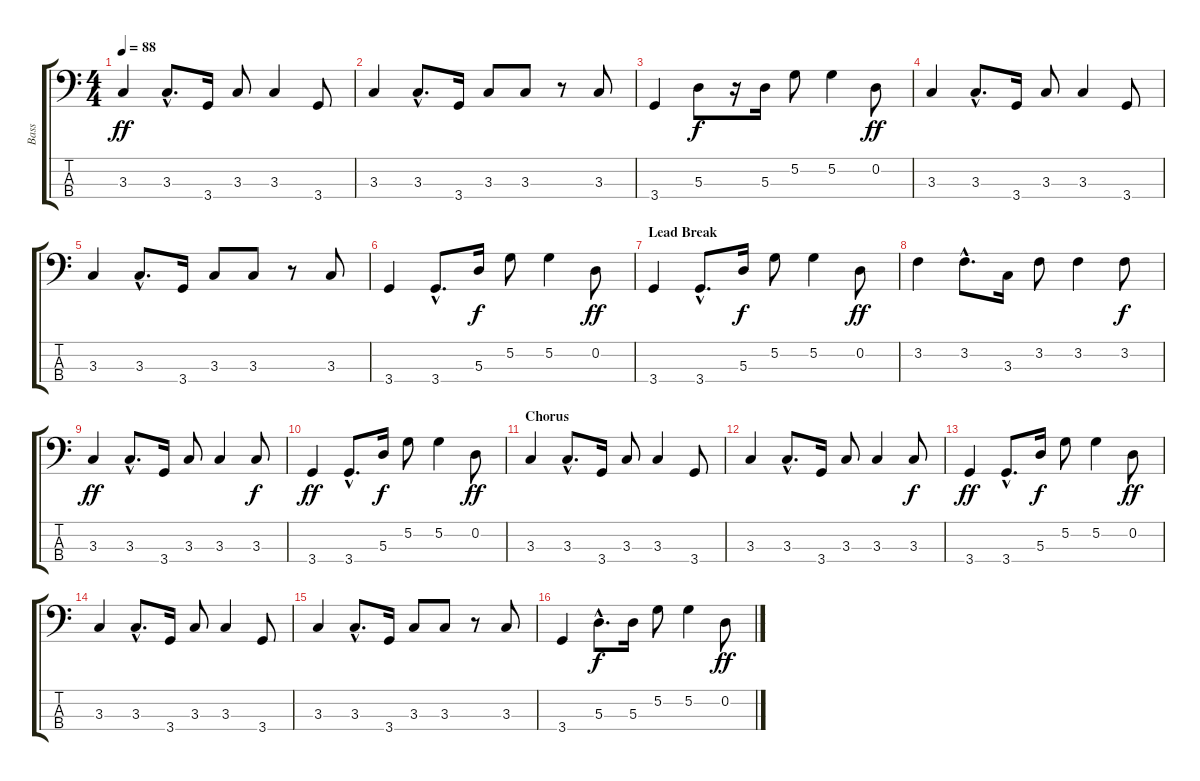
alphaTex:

\track ("Bass" "Bass") {instrument electricbasspick}
\staff {score tabs}
\tuning (G2 D2 A1 E1) {hide}
\ts (4 4)
\tempo 88
\clef f4
\ks c
3.3.4{dy ff} 3.3{hac}.8{d} 3.4.16 3.3.8 3.3.4 3.4.8 |
3.3.4 3.3{hac}.8{d} 3.4.16 3.3.8 3.3.8 r.8 3.3.8 |
3.4.4 5.3.8{dy f} r.16 5.3.16 5.2.8 5.2.4 0.2.8{dy ff} |
3.3.4 3.3{hac}.8{d} 3.4.16 3.3.8 3.3.4 3.4.8 |
3.3.4 3.3{hac}.8{d} 3.4.16 3.3.8 3.3.8 r.8 3.3.8 |
3.4.4 3.4{hac}.8{d} 5.3.16{dy f} 5.2.8 5.2.4 0.2.8{dy ff} |
\section ("" "Lead Break")
3.4.4 3.4{hac}.8{d} 5.3.16{dy f} 5.2.8 5.2.4 0.2.8{dy ff} |
3.2.4 3.2{hac}.8{d} 3.3.16 3.2.8 3.2.4 3.2.8{dy f} |
3.3.4{dy ff} 3.3{hac}.8{d} 3.4.16 3.3.8 3.3.4 3.3.8{dy f} |
3.4.4{dy ff} 3.4{hac}.8{d} 5.3.16{dy f} 5.2.8 5.2.4 0.2.8{dy ff} |
\section ("" "Chorus")
3.3.4 3.3{hac}.8{d} 3.4.16 3.3.8 3.3.4 3.4.8 |
3.3.4 3.3{hac}.8{d} 3.4.16 3.3.8 3.3.4 3.3.8{dy f} |
3.4.4{dy ff} 3.4{hac}.8{d} 5.3.16{dy f} 5.2.8 5.2.4 0.2.8{dy ff} |
3.3.4 3.3{hac}.8{d} 3.4.16 3.3.8 3.3.4 3.4.8 |
3.3.4 3.3{hac}.8{d} 3.4.16 3.3.8 3.3.8 r.8 3.3.8 |
3.4.4 5.3{hac}.8{d dy f} 5.3.16 5.2.8 5.2.4 0.2.8{dy ff}
